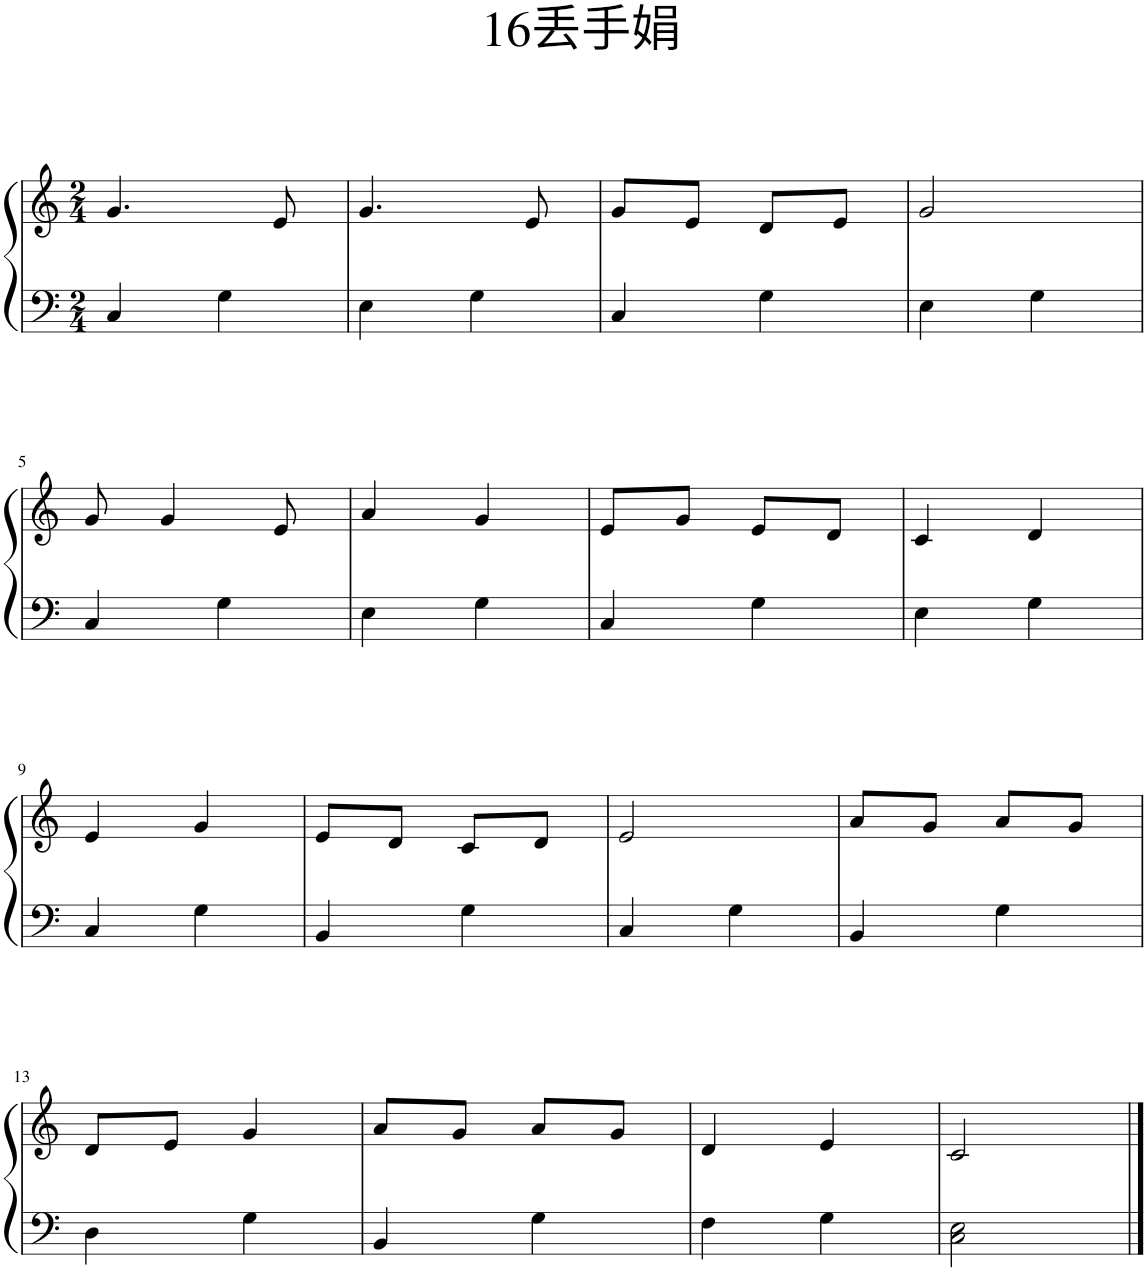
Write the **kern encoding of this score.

**kern	**kern
*part1	*part1
*staff2	*staff1
*I"钢琴	*
*clefF4	*clefG2
*k[]	*k[]
*M2/4	*M2/4
=1	=1
4C/	4.g/
4G\	.
.	8e/
=2	=2
4E\	4.g/
4G\	.
.	8e/
=3	=3
4C/	8g/L
.	8e/J
4G\	8d/L
.	8e/J
=4	=4
4E\	2g/
4G\	.
!!LO:LB:g=z
=5	=5
4C/	8g/
.	4g/
4G\	.
.	8e/
=6	=6
4E\	4a/
4G\	4g/
=7	=7
4C/	8e/L
.	8g/J
4G\	8e/L
.	8d/J
=8	=8
4E\	4c/
4G\	4d/
!!LO:LB:g=z
=9	=9
4C/	4e/
4G\	4g/
=10	=10
4BB/	8e/L
.	8d/J
4G\	8c/L
.	8d/J
=11	=11
4C/	2e/
4G\	.
=12	=12
4BB/	8a/L
.	8g/J
4G\	8a/L
.	8g/J
!!LO:LB:g=z
=13	=13
4D\	8d/L
.	8e/J
4G\	4g/
=14	=14
4BB/	8a/L
.	8g/J
4G\	8a/L
.	8g/J
=15	=15
4F\	4d/
4G\	4e/
=16	=16
2C\ 2E\	2c/
==	==
*-	*-
